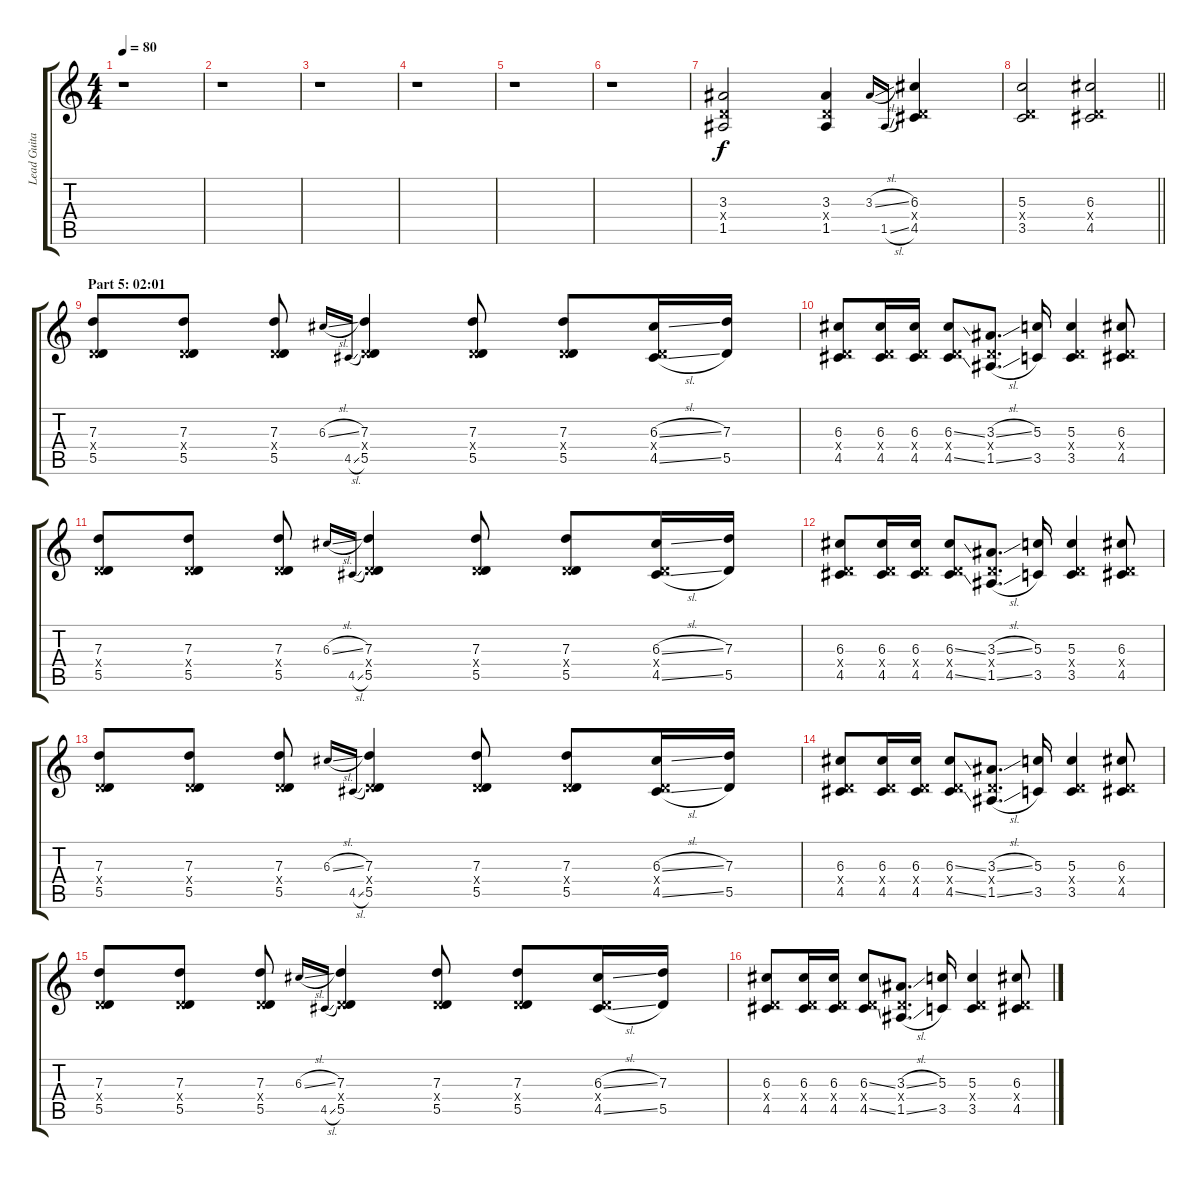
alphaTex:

\track ("Lead Guitar 1 (Distortion)" "Lead Guita") {instrument overdrivenguitar}
\staff {score tabs}
\tuning (E4 B3 G3 D3 A2 E2) {hide}
\ts (4 4)
\tempo 80
\clef g2
\ks c
r.1{dy f} |
r.1 |
r.1 |
r.1 |
r.1 |
r.1 |
(3.3 0.4{x} 1.5).2 (3.3 0.4{x} 1.5).4 3.3{sl}.16{gr onbeat} 1.5{sl}.16{gr onbeat} (6.3 0.4{x} 4.5).4 |
\barLineRight lightlight
(5.3 0.4{x} 3.5).2 (6.3 0.4{x} 4.5).2 |
\section ("" "Part 5: 02:01")
(7.3 0.4{x} 5.5).8 (7.3 0.4{x} 5.5).8 (7.3 0.4{x} 5.5).8 6.3{sl}.16{gr onbeat} 4.5{sl}.16{gr onbeat} (7.3 0.4{x} 5.5).4 (7.3 0.4{x} 5.5).8 (7.3 0.4{x} 5.5).8 (6.3{sl} 0.4{x} 4.5{sl}).16 (7.3 5.5).16 |
(6.3 0.4{x} 4.5).8 (6.3 0.4{x} 4.5).16 (6.3 0.4{x} 4.5).16 (6.3{ss} 0.4{x} 4.5{ss}).8 (3.3{sl} 0.4{x} 1.5{sl}).8{d} (5.3 3.5).16 (5.3 0.4{x} 3.5).4 (6.3 0.4{x} 4.5).8 |
(7.3 0.4{x} 5.5).8 (7.3 0.4{x} 5.5).8 (7.3 0.4{x} 5.5).8 6.3{sl}.16{gr onbeat} 4.5{sl}.16{gr onbeat} (7.3 0.4{x} 5.5).4 (7.3 0.4{x} 5.5).8 (7.3 0.4{x} 5.5).8 (6.3{sl} 0.4{x} 4.5{sl}).16 (7.3 5.5).16 |
(6.3 0.4{x} 4.5).8 (6.3 0.4{x} 4.5).16 (6.3 0.4{x} 4.5).16 (6.3{ss} 0.4{x} 4.5{ss}).8 (3.3{sl} 0.4{x} 1.5{sl}).8{d} (5.3 3.5).16 (5.3 0.4{x} 3.5).4 (6.3 0.4{x} 4.5).8 |
(7.3 0.4{x} 5.5).8 (7.3 0.4{x} 5.5).8 (7.3 0.4{x} 5.5).8 6.3{sl}.16{gr onbeat} 4.5{sl}.16{gr onbeat} (7.3 0.4{x} 5.5).4 (7.3 0.4{x} 5.5).8 (7.3 0.4{x} 5.5).8 (6.3{sl} 0.4{x} 4.5{sl}).16 (7.3 5.5).16 |
(6.3 0.4{x} 4.5).8 (6.3 0.4{x} 4.5).16 (6.3 0.4{x} 4.5).16 (6.3{ss} 0.4{x} 4.5{ss}).8 (3.3{sl} 0.4{x} 1.5{sl}).8{d} (5.3 3.5).16 (5.3 0.4{x} 3.5).4 (6.3 0.4{x} 4.5).8 |
(7.3 0.4{x} 5.5).8 (7.3 0.4{x} 5.5).8 (7.3 0.4{x} 5.5).8 6.3{sl}.16{gr onbeat} 4.5{sl}.16{gr onbeat} (7.3 0.4{x} 5.5).4 (7.3 0.4{x} 5.5).8 (7.3 0.4{x} 5.5).8 (6.3{sl} 0.4{x} 4.5{sl}).16 (7.3 5.5).16 |
(6.3 0.4{x} 4.5).8 (6.3 0.4{x} 4.5).16 (6.3 0.4{x} 4.5).16 (6.3{ss} 0.4{x} 4.5{ss}).8 (3.3{sl} 0.4{x} 1.5{sl}).8{d} (5.3 3.5).16 (5.3 0.4{x} 3.5).4 (6.3 0.4{x} 4.5).8
